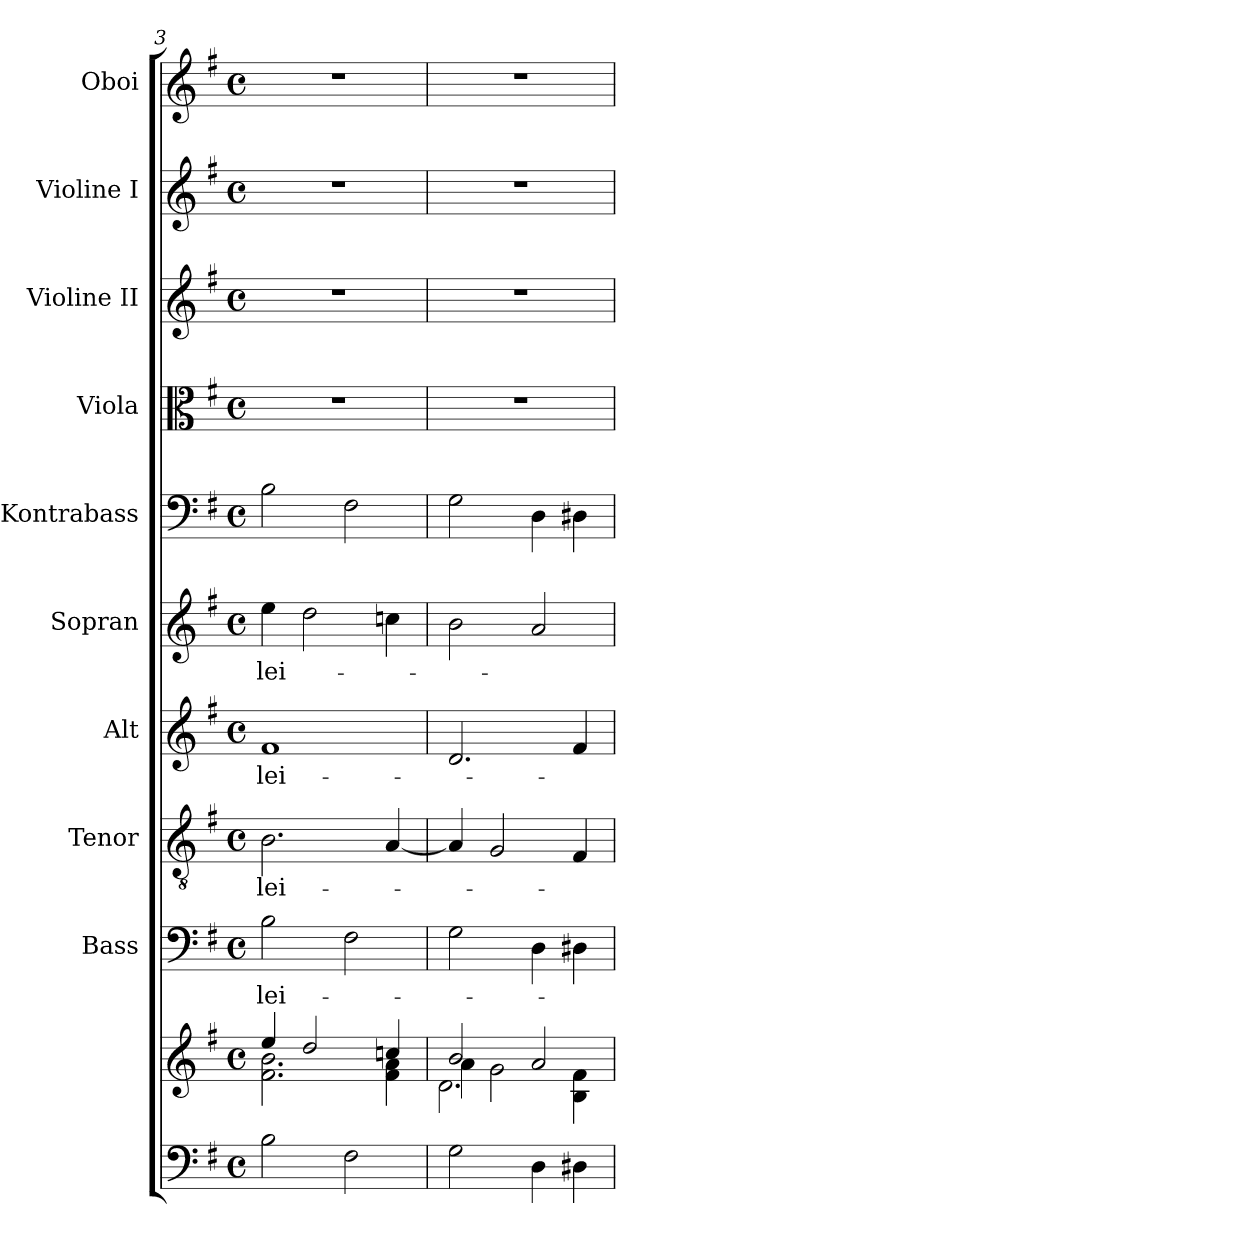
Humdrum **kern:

**kern	**kern	**kern	**text	**kern	**text	**kern	**text	**kern	**text	**kern	**kern	**kern	**kern	**kern
*part10	*part10	*part9	*part9	*part8	*part8	*part7	*part7	*part6	*part6	*part5	*part4	*part3	*part2	*part1
*staff11	*staff10	*staff9	*staff9	*staff8	*staff8	*staff7	*staff7	*staff6	*staff6	*staff5	*staff4	*staff3	*staff2	*staff1
*	*	*I"Bass	*	*I"Tenor	*	*I"Alt	*	*I"Sopran	*	*I"Kontrabass	*I"Viola	*I"Violine II	*I"Violine I	*I"Oboi
*	*	*I'B.	*	*I'T.	*	*I'A.	*	*I'S.	*	*I'Kb.	*I'Vla.	*I'Vl. II	*I'Vl. I	*I'Ob.
*clefF4	*clefG2	*clefF4	*	*clefGv2	*	*clefG2	*	*clefG2	*	*clefF4	*clefC3	*clefG2	*clefG2	*clefG2
*	*	*	*	*	*	*	*	*	*	*ITrd7c12	*	*	*	*
*k[f#]	*k[f#]	*k[f#]	*	*k[f#]	*	*k[f#]	*	*k[f#]	*	*k[f#]	*k[f#]	*k[f#]	*k[f#]	*k[f#]
*G:	*G:	*G:	*	*G:	*	*G:	*	*G:	*	*G:	*G:	*G:	*G:	*G:
*M4/4	*M4/4	*M4/4	*	*M4/4	*	*M4/4	*	*M4/4	*	*M4/4	*M4/4	*M4/4	*M4/4	*M4/4
*met(c)	*met(c)	*met(c)	*	*met(c)	*	*met(c)	*	*met(c)	*	*met(c)	*met(c)	*met(c)	*met(c)	*met(c)
=3	=3	=3	=3	=3	=3	=3	=3	=3	=3	=3	=3	=3	=3	=3
*	*^	*	*	*	*	*	*	*	*	*	*	*	*	*
!	!	!	!	!LO:LY:b	!	!LO:LY:b	!	!LO:LY:b	!	!LO:LY:b	!	!	!	!	!
2B\	4ee/	2.f#\ 2.b\	2B\	-lei-	2.B\	-lei-	1f#	-lei-	4ee\	-lei-	2BB\	1r	1r	1r	1r
.	2dd/	.	.	.	.	.	.	.	2dd\	.	.	.	.	.	.
2F#\	.	.	2F#\	.	.	.	.	.	.	.	2FF#\	.	.	.	.
.	4ccn/	4f#\ 4a\	.	.	[4A/	.	.	.	4ccn\	.	.	.	.	.	.
=4	=4	=4	=4	=4	=4	=4	=4	=4	=4	=4	=4	=4	=4	=4	=4
*	*	*^	*	*	*	*	*	*	*	*	*	*	*	*	*
2G\	2b/	4a\	2.d\	2G\	.	4A/]	.	2.d/	.	2b\	.	2GG\	1r	1r	1r	1r
.	.	2g\	.	.	.	2G/	.	.	.	.	.	.	.	.	.	.
4D\	2a/	.	.	4D\	.	.	.	.	.	2a/	.	4DD\	.	.	.	.
4D#X\	.	4B\ 4f#\	4ryy	4D#X\	.	4F#/	.	4f#/	.	.	.	4DD#X\	.	.	.	.
*	*v	*v	*v	*	*	*	*	*	*	*	*	*	*	*	*	*
=	=	=	=	=	=	=	=	=	=	=	=	=	=	=
*-	*-	*-	*-	*-	*-	*-	*-	*-	*-	*-	*-	*-	*-	*-
